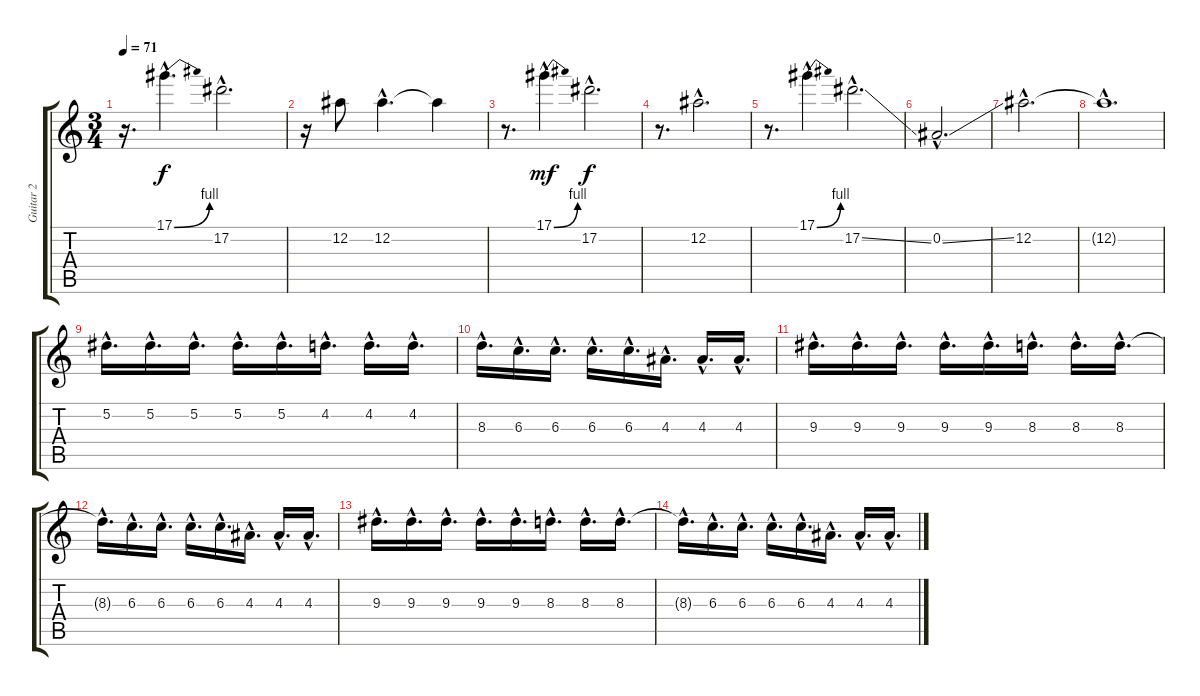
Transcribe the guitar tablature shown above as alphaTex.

\track ("Guitar 2" "Guitar 2") {instrument overdrivenguitar}
\staff {score tabs}
\tuning (Eb4 Bb3 Gb3 Db3 Ab2 Eb2) {hide}
\ts (3 4)
\tempo 71
\clef g2
\ks c
r.16{d dy f} 17.1{be (bend 0 0 60 4) hac}.4{d} 17.2{hac}.2{d} |
r.16 12.2.8 12.2{hac}.4{d} 12.2{t}.4 |
r.8{d} 17.1{be (bend 0 0 60 4) hac}.4{d dy mf} 17.2{hac}.2{d dy f} |
r.8{d} 12.2{hac}.2{d} |
r.8{d} 17.1{be (bend 0 0 60 4) hac}.4{d} 17.2{ss hac}.2{d} |
0.2{ss hac}.2{d} |
12.2{hac}.2{d} |
12.2{hac t}.1{d} |
5.2{hac}.16{d} 5.2{hac}.16{d} 5.2{hac}.16{d} 5.2{hac}.16{d} 5.2{hac}.16{d} 4.2{hac}.16{d} 4.2{hac}.16{d} 4.2{hac}.16{d} |
8.3{hac}.16{d} 6.3{hac}.16{d} 6.3{hac}.16{d} 6.3{hac}.16{d} 6.3{hac}.16{d} 4.3{hac}.16{d} 4.3{hac}.16{d} 4.3{hac}.16{d} |
9.3{hac}.16{d} 9.3{hac}.16{d} 9.3{hac}.16{d} 9.3{hac}.16{d} 9.3{hac}.16{d} 8.3{hac}.16{d} 8.3{hac}.16{d} 8.3{hac}.16{d} |
8.3{hac t}.16{d} 6.3{hac}.16{d} 6.3{hac}.16{d} 6.3{hac}.16{d} 6.3{hac}.16{d} 4.3{hac}.16{d} 4.3{hac}.16{d} 4.3{hac}.16{d} |
9.3{hac}.16{d} 9.3{hac}.16{d} 9.3{hac}.16{d} 9.3{hac}.16{d} 9.3{hac}.16{d} 8.3{hac}.16{d} 8.3{hac}.16{d} 8.3{hac}.16{d} |
8.3{hac t}.16{d} 6.3{hac}.16{d} 6.3{hac}.16{d} 6.3{hac}.16{d} 6.3{hac}.16{d} 4.3{hac}.16{d} 4.3{hac}.16{d} 4.3{hac}.16{d}
